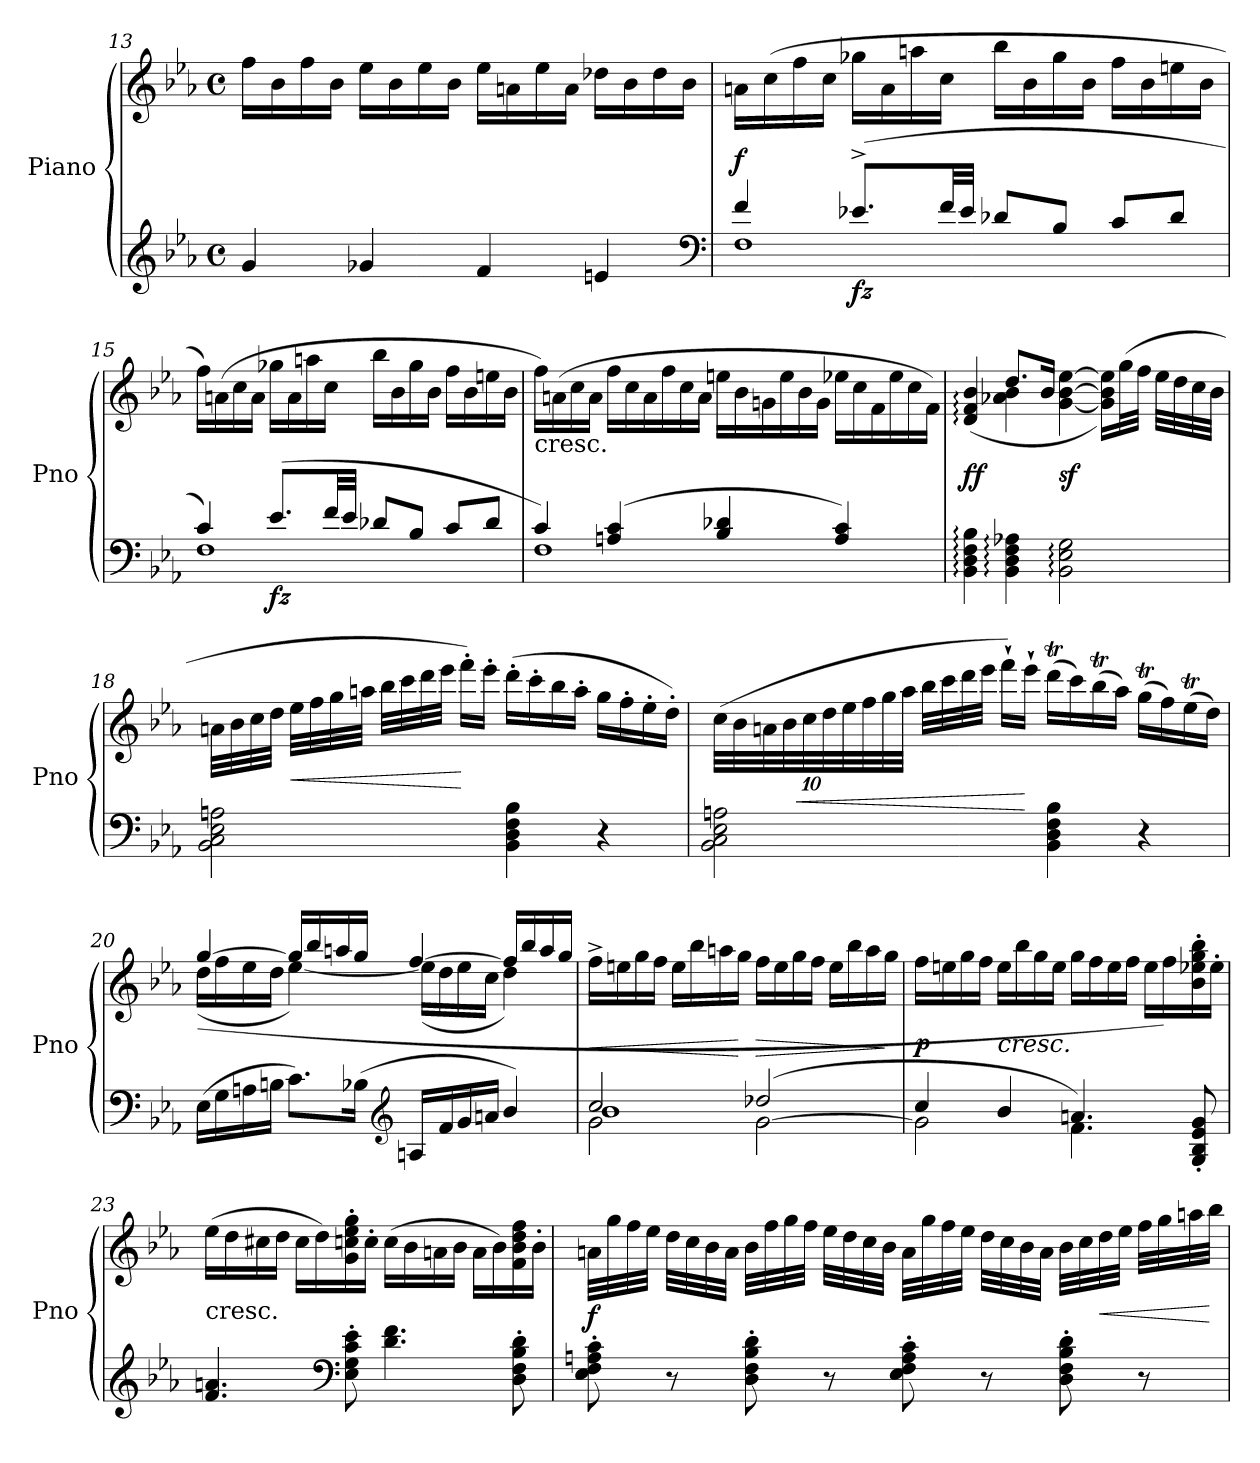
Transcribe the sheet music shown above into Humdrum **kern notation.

**kern	**kern	**dynam
*part1	*part1	*part1
*staff2	*staff1	*staff1/2
*I"Piano	*	*
*I'Pno	*	*
*clefG2	*clefG2	*
*k[b-e-a-]	*k[b-e-a-]	*
*E-:	*E-:	*
*M4/4	*M4/4	*
*met(c)	*met(c)	*
=13	=13	=13
4g	16ffLL	.
.	16b-	.
.	16ff	.
.	16b-JJ	.
4g-X	16ee-LL	.
.	16b-	.
.	16ee-	.
.	16b-JJ	.
4f	16ee-LL	.
.	16an	.
.	16ee-	.
.	16aJJ	.
4en	16dd-XLL	.
.	16b-	.
.	16dd-	.
.	16b-JJ	.
*clefF4	*	*
=14	=14	=14
*^	*	*
4f	1F	16anLL	f
.	.	(16cc	.
.	.	16ff	.
.	.	16ccJJ	.
!	!	!	!LO:DY:b=2
(8.e-X^L	.	16gg-XLL	fz
.	.	16a	.
.	.	16aan	.
32fLL	.	16ccJJ	.
32e-JJJ	.	.	.
8d-XL	.	16bb-LL	.
.	.	16b-	.
8B-J	.	16gg-	.
.	.	16b-JJ	.
8cL	.	16ffLL	.
.	.	16b-	.
8d-J	.	16een	.
.	.	16b-JJ	.
!!LO:LB:g=z
=15	=15	=15	=15
4c)	1F	16ffLL)	.
.	.	(16an	.
.	.	16cc	.
.	.	16aJJ	.
!	!	!	!LO:DY:b=2
(8.e-L	.	16gg-XLL	fz
.	.	16a	.
.	.	16aan	.
32fLL	.	16ccJJ	.
32e-JJJ	.	.	.
8d-XL	.	16bb-LL	.
.	.	16b-	.
8B-J	.	16gg-	.
.	.	16b-JJ	.
8cL	.	16ffLL	.
.	.	16b-	.
8d-J	.	16een	.
.	.	16b-JJ	.
=16	=16	=16	=16
!	!	!LO:TX:c:t=cresc.	!
4c)	1F	16ffLL)	.
.	.	(16an	.
.	.	16cc	.
.	.	16aJJ	.
*	*	*Xtuplet	*
(4An 4c	.	24ffLL	.
.	.	24cc	.
.	.	24a	.
.	.	24ff	.
.	.	24cc	.
.	.	24aJJ	.
4B- 4d-X	.	24eenLL	.
.	.	24b-	.
.	.	24gn	.
.	.	24ee	.
.	.	24b-	.
.	.	24gJJ	.
4A 4c)	.	24ee-XLL	.
.	.	24cc	.
.	.	24f	.
.	.	24ee-	.
.	.	24cc	.
.	.	24fJJ)	.
*v	*v	*	*
=17	=17	=17
*	*^	*
4BB-: 4D: 4F: 4B-:	(4d: 4f: 4b-:	4ryy	ff
4BB-: 4D: 4F: 4A-X:	8.ddL	4a-X 4b-	.
.	16b-Jk	.	.
2BB-: 2E-: 2G:	4ryy	[4g [4b- [4ee-	sf
.	4ryy	16g] 16b-] 16ee-]LL)	.
.	.	(>32ggL	.
.	.	32ffJJJ	.
.	.	32ee-LLL	.
.	.	32dd	.
.	.	32cc	.
.	.	32b-JJJ	.
*	*v	*v	*
!!LO:LB:g=z
=18	=18	=18
2BB- 2C 2E- 2An	32anLLL	.
.	32b-	.
.	32cc	.
.	32ddJJJ	.
.	32ee-LLL	<
.	32ff	.
.	32gg	.
.	32aanJJJ	.
.	32bb-LLL	.
.	32ccc	.
.	32ddd	.
.	32eee-JJJ	.
.	16fff'LL)	[
.	16eee-'JJ	.
4BB- 4D 4F 4B-	(16ddd'LL	.
.	16ccc'	.
.	16bb-	.
.	16aa'JJ	.
4r	16ggLL	.
.	16ff'	.
.	16ee-'	.
.	16dd'JJ)	.
=19	=19	=19
*	*tuplet	*
2BB- 2C 2E- 2An	(40ccLLL	.
.	40b-	.
.	40an	.
.	40b-	.
.	40cc	<
.	40dd	.
.	40ee-	.
.	40ff	.
.	40gg	.
.	40aa-JJJ	.
.	32bb-LLL	.
.	32ccc	.
.	32ddd	.
.	32eee-JJJ	.
.	16fff`LL)	.
.	16eee-`JJ	[
4BB- 4D 4F 4B-	(16dddtLL	.
.	16ccc)	.
.	(16bb-T	.
.	16aa-JJ)	.
4r	(16ggtLL	.
.	16ff)	.
.	(16ee-T	.
.	16ddJJ)	.
!!LO:LB:g=z
=20	=20	=20
*	*^	*
(16E-LL	[4gg	((>16ddLL	.
16G	.	16ff	.
16An	.	16ee-	.
16BnJJ	.	16ddJJ	.
8.cL)	16ggLL]	[4ee-)	.
.	16bb-	.	.
.	16aan	.	.
(16B-XJk	16ggJJ	.	.
*clefG2	*	*	*
16AnLL	[4ff	(16ee-LL]	.
16f	.	16dd	.
16g	.	16ee-	.
16anJJ	.	16ccJJ	.
4b-/)	16ffLL]	4dd)	.
.	16bb-	.	.
.	16aa	.	.
.	16ggJJ	.	.
*	*v	*v	*
=21	=21	=21
*^	*	*
*	*^	*	*
2cc	1b-	2g\	16ff^LL	<
.	.	.	16een	.
.	.	.	16gg	.
.	.	.	16ffJJ	.
.	.	.	16eeLL	.
.	.	.	16bb-	.
.	.	.	16aan	.
.	.	.	16ggJJ	[
(2dd-X	.	[2g\	16ffLL	>
.	.	.	16ee	.
.	.	.	16gg	.
.	.	.	16ffJJ	.
.	.	.	16eeLL	.
.	.	.	16bb-	.
.	.	.	16aa	.
.	.	.	16ggJJ	]
*	*v	*v	*	*
=22	=22	=22	=22
4cc	2g]	16ffLL	p
.	.	16een	.
.	.	16gg	.
.	.	16ffJJ	.
4b-	.	16eeLL	<
.	.	16bb-	.
.	.	16gg	.
.	.	16eeJJ	.
4.an)	4.f	16ggLL	.
.	.	16ff	.
.	.	16ee	.
.	.	16ffJJ	.
.	.	16eeLL	.
.	.	16ff)	.
!	!	!	!LO:DY:a=2
!	!	!	!LO:DY:n=1:a
8G' 8B-' 8e-' 8g'	8ryy	16b-' 16ee-X' 16gg' 16bb-'	fz fz
.	.	16ee-'JJ	[
*v	*v	*	*
!!LO:LB:g=z
=23	=23	=23
!	!LO:TX:c:t=cresc.	!
4.f 4.an	(16ee-LL	.
.	16dd	.
.	16cc#X	.
.	16ddJJ	.
.	16cc#LL	.
.	16dd)	.
*clefF4	*	*
!	!	!LO:DY:b=2
!	!	!LO:DY:n=1:a
8E-' 8G' 8c' 8e-'	16g' 16ccn' 16ee-' 16gg'	fz fz
.	16cc'JJ	.
4.d 4.f	(16ccLL	.
.	16b-	.
.	16an	.
.	16b-JJ	.
.	16a\LL	.
.	16b-\)	.
!	!	!LO:DY:n=2:b=2
!	!	!LO:DY:n=3:a
8D' 8F' 8B-' 8d'	16f\ 16b-\ 16dd\ 16ff\	fz fz
.	16b-'\JJ	.
=24	=24	=24
8E-' 8F' 8An' 8c'	32anLLL	f
.	32gg	.
.	32ff	.
.	32ee-JJJ	.
8r	32ddLLL	.
.	32cc	.
.	32b-	.
.	32aJJJ	.
8D' 8F' 8B-' 8d'	32b-LLL	.
.	32ff	.
.	32gg	.
.	32ffJJJ	.
8r	32ee-LLL	.
.	32dd	.
.	32cc	.
.	32b-JJJ	.
8E-' 8F' 8A' 8c'	32aLLL	.
.	32gg	.
.	32ff	.
.	32ee-JJJ	.
8r	32ddLLL	.
.	32cc	.
.	32b-	.
.	32aJJJ	.
8D' 8F' 8B-' 8d'	32b-LLL	.
.	32cc	.
.	32dd	<
.	32ee-JJJ	.
8r	32ffLLL	.
.	32gg	.
.	32aan	.
.	32bb-JJJ	[
=	=	=
*-	*-	*-
